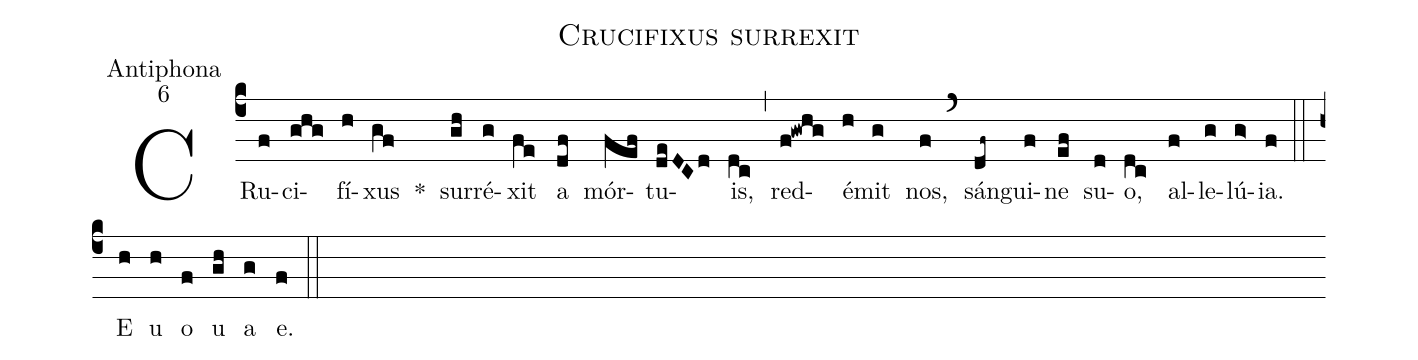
name:Crucifixus surrexit;
office-part:Antiphona;
mode:6;
%%
(c4)
CRu(f)ci(ghg)fí(h)xus(gf) *()
sur(gh)ré(g)xit(fe) a(df) mór(fef)tu(de/DCd)is,(dc) (,)
red(f!gwhg)é(h)mit(g) nos,(f) (`)
sán(df~)gui(f)ne(ef) su(d)o,(dc) al(f)le(g)lú(g>)ia.(f) (::)
E(h) u(h) o(f) u(gh) a (g) e.(f) (::)
